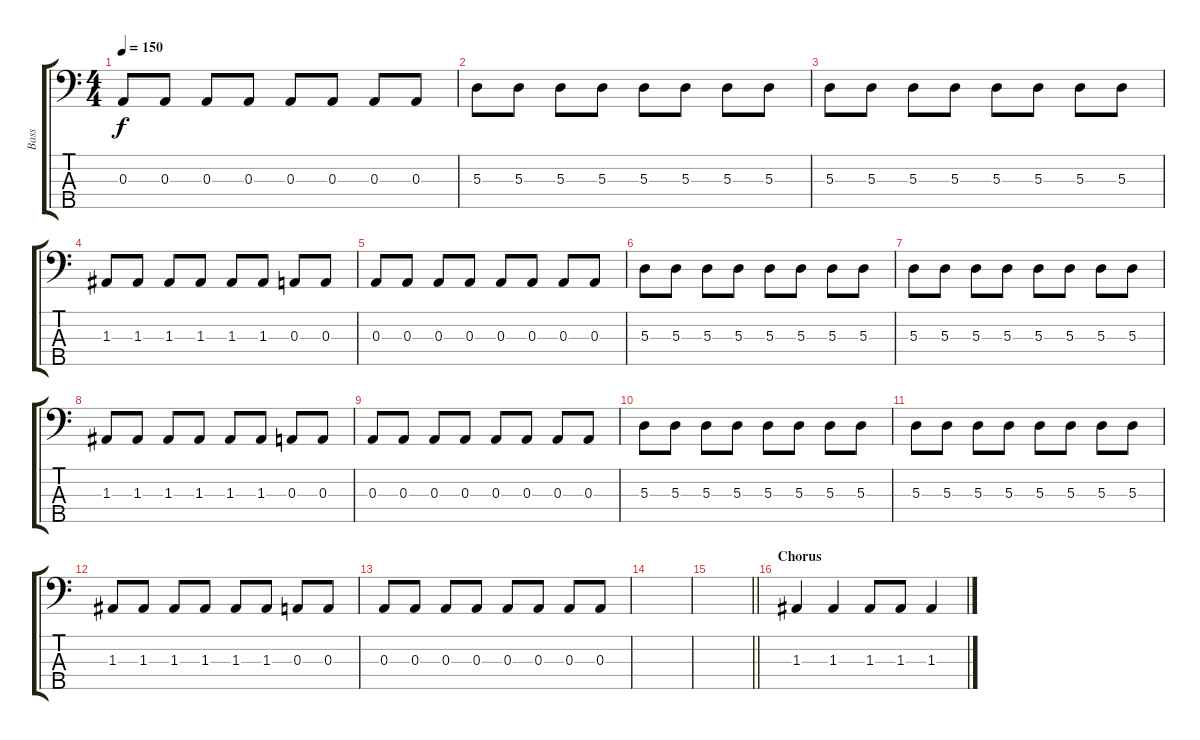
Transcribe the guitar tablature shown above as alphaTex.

\track ("Bass" "Bass") {instrument electricbassfinger}
\staff {score tabs}
\tuning (G2 D2 A1 E1 B0) {hide}
\ts (4 4)
\tempo 150
\clef f4
\ks c
0.3.8{dy f} 0.3.8 0.3.8 0.3.8 0.3.8 0.3.8 0.3.8 0.3.8 |
5.3.8 5.3.8 5.3.8 5.3.8 5.3.8 5.3.8 5.3.8 5.3.8 |
5.3.8 5.3.8 5.3.8 5.3.8 5.3.8 5.3.8 5.3.8 5.3.8 |
1.3.8 1.3.8 1.3.8 1.3.8 1.3.8 1.3.8 0.3.8 0.3.8 |
0.3.8 0.3.8 0.3.8 0.3.8 0.3.8 0.3.8 0.3.8 0.3.8 |
5.3.8 5.3.8 5.3.8 5.3.8 5.3.8 5.3.8 5.3.8 5.3.8 |
5.3.8 5.3.8 5.3.8 5.3.8 5.3.8 5.3.8 5.3.8 5.3.8 |
1.3.8 1.3.8 1.3.8 1.3.8 1.3.8 1.3.8 0.3.8 0.3.8 |
0.3.8 0.3.8 0.3.8 0.3.8 0.3.8 0.3.8 0.3.8 0.3.8 |
5.3.8 5.3.8 5.3.8 5.3.8 5.3.8 5.3.8 5.3.8 5.3.8 |
5.3.8 5.3.8 5.3.8 5.3.8 5.3.8 5.3.8 5.3.8 5.3.8 |
1.3.8 1.3.8 1.3.8 1.3.8 1.3.8 1.3.8 0.3.8 0.3.8 |
0.3.8 0.3.8 0.3.8 0.3.8 0.3.8 0.3.8 0.3.8 0.3.8 |
|
\barLineRight lightlight
|
\section ("" "Chorus")
1.3.4 1.3.4 1.3.8 1.3.8 1.3.4
